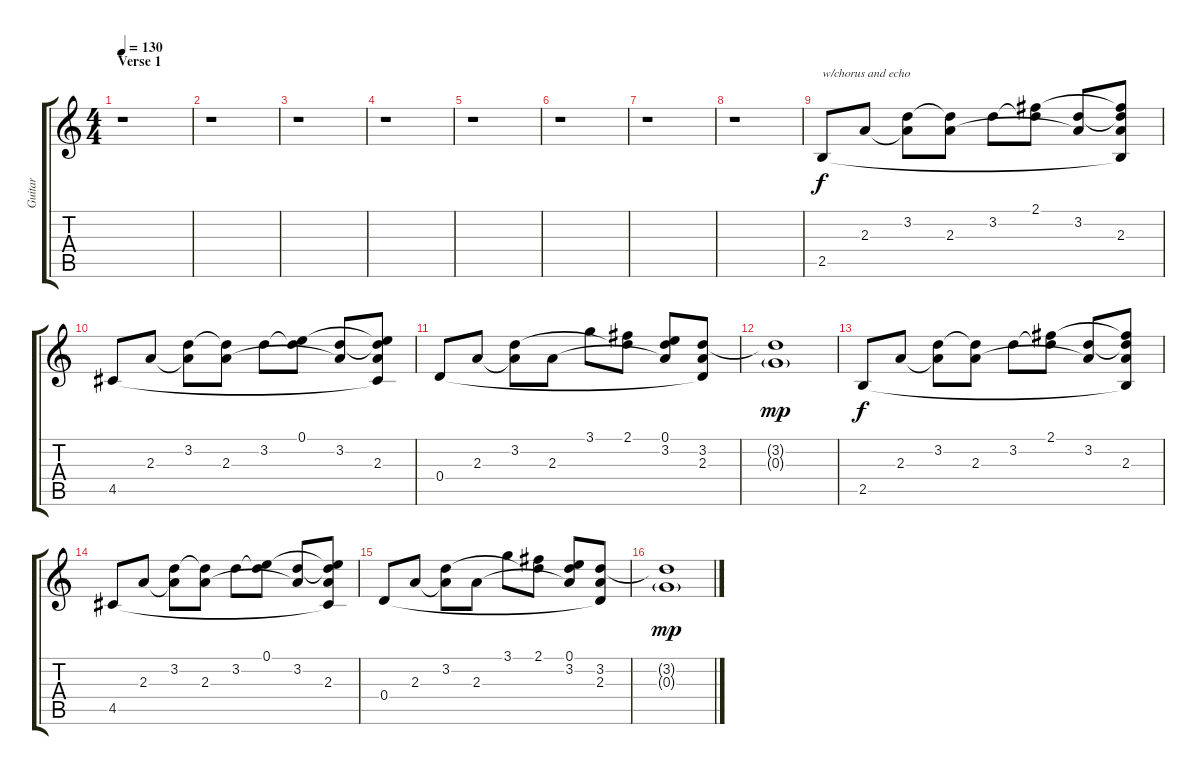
\track ("Guitar" "Guitar") {instrument electricguitarjazz}
\staff {score tabs}
\tuning (E4 B3 G3 D3 A2 E2) {hide}
\ts (4 4)
\section ("" "Verse 1")
\tempo 130
\clef g2
\ks c
r.1{dy f} |
r.1 |
r.1 |
r.1 |
r.1 |
r.1 |
r.1 |
r.1 |
2.5.8{txt "w/chorus and echo" volume 6 instrument lead1square} 2.3.8 (3.2 2.3{t}).8 (3.2{t} 2.3).8 3.2.8 (2.1 3.2{t}).8 (3.2 2.3{t}).8 (2.1{t} 3.2{t} 2.3 2.5{t}).8 |
4.5.8 2.3.8 (3.2 2.3{t}).8 (3.2{t} 2.3).8 3.2.8 (0.1 3.2{t}).8 (3.2 2.3{t}).8 (0.1{t} 3.2{t} 2.3 4.5{t}).8 |
0.4.8 2.3.8 (3.2 2.3{t}).8 2.3.8 3.1.8 (2.1 3.2{t}).8 (0.1 3.2 2.3{t}).8 (3.2 2.3 0.4{t}).8 |
(3.2{t} 0.3{g}).1{dy mp} |
2.5.8{dy f} 2.3.8 (3.2 2.3{t}).8 (3.2{t} 2.3).8 3.2.8 (2.1 3.2{t}).8 (3.2 2.3{t}).8 (2.1{t} 3.2{t} 2.3 2.5{t}).8 |
4.5.8 2.3.8 (3.2 2.3{t}).8 (3.2{t} 2.3).8 3.2.8 (0.1 3.2{t}).8 (3.2 2.3{t}).8 (0.1{t} 3.2{t} 2.3 4.5{t}).8 |
0.4.8 2.3.8 (3.2 2.3{t}).8 2.3.8 3.1.8 (2.1 3.2{t}).8 (0.1 3.2 2.3{t}).8 (3.2 2.3 0.4{t}).8 |
(3.2{t} 0.3{g}).1{dy mp}
